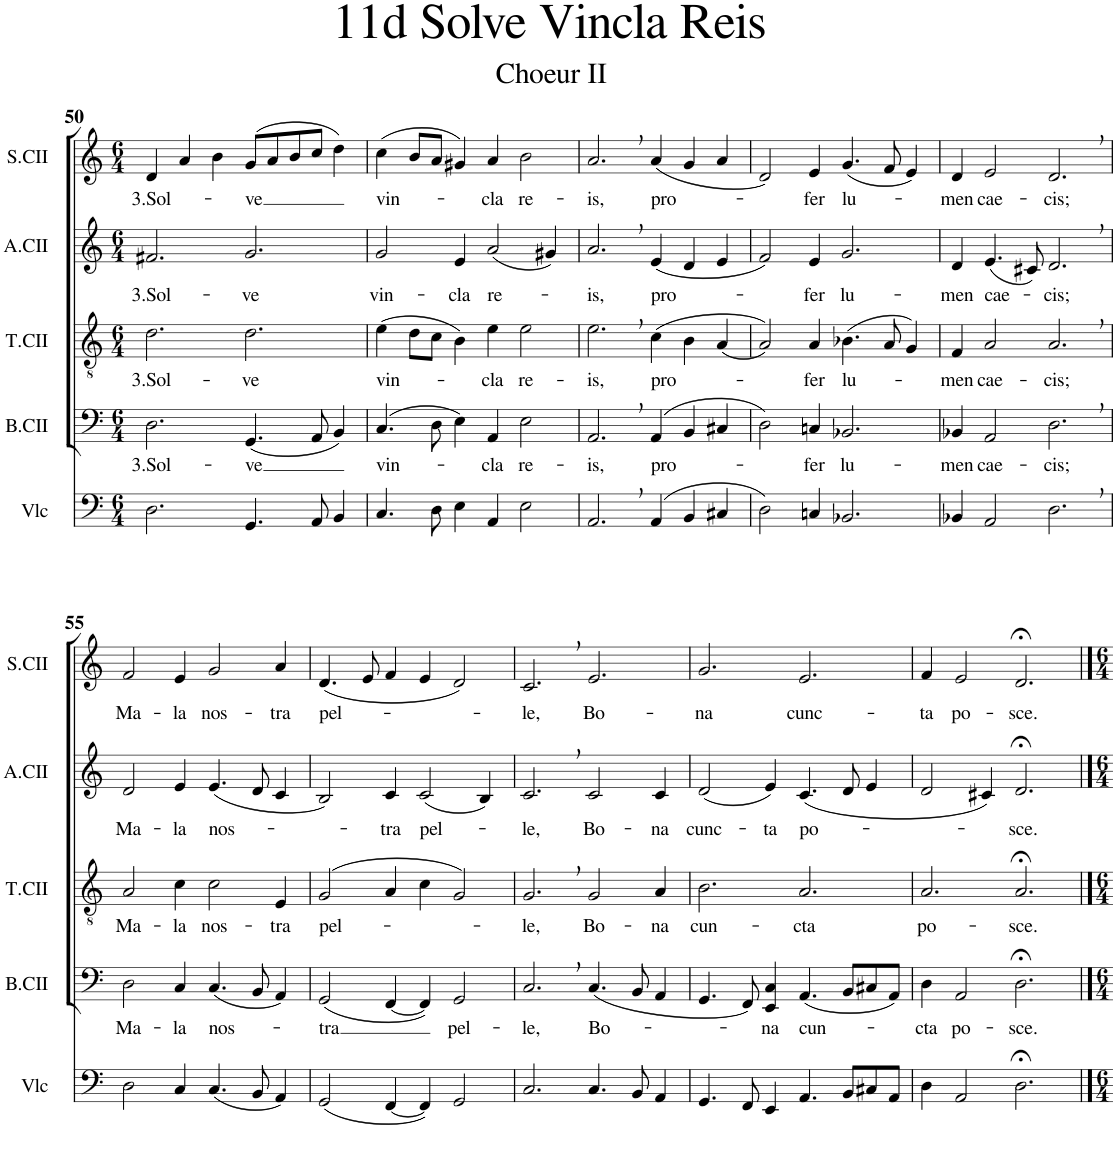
**kern	**kern	**text	**kern	**text	**kern	**text	**kern	**text
*part5	*part4	*part4	*part3	*part3	*part2	*part2	*part1	*part1
*staff5	*staff4	*staff4	*staff3	*staff3	*staff2	*staff2	*staff1	*staff1
*I"Violoncelle	*I"Basse CII	*	*I"Ténor CII	*	*I"Alto CII	*	*I"Soprano CII	*
*I'Vlc	*I'B.CII	*	*I'T.CII	*	*I'A.CII	*	*I'S.CII	*
!!LO:PB:g=z
*clefF4	*clefF4	*	*clefGv2	*	*clefG2	*	*clefG2	*
*k[]	*k[]	*	*k[]	*	*k[]	*	*k[]	*
*M6/4	*M6/4	*	*M6/4	*	*M6/4	*	*M6/4	*
=50	=50	=50	=50	=50	=50	=50	=50	=50
!	!	!LO:LY:b	!	!LO:LY:b	!	!LO:LY:b	!	!LO:LY:b
2.D\	2.D\	3.Sol-	2.d\	3.Sol-	2.f#X/	3.Sol-	4d/	3.Sol-
.	.	.	.	.	.	.	4a/	.
.	.	.	.	.	.	.	4b\	.
!	!	!LO:LY:b	!	!LO:LY:b	!	!LO:LY:b	!	!LO:LY:b
4.GG/	(4.GG/	-ve	2.d\	-ve	2.g/	-ve	(8g/L	-ve
.	.	.	.	.	.	.	8a/	.
.	.	.	.	.	.	.	8b/	.
8AA/	8AA/	.	.	.	.	.	8cc/J	.
4BB/	4BB/)	.	.	.	.	.	4dd\)	.
=51	=51	=51	=51	=51	=51	=51	=51	=51
!	!	!LO:LY:b	!	!LO:LY:b	!	!LO:LY:b	!	!LO:LY:b
4.C/	(4.C/	vin-	(4e\	vin-	2g/	vin-	(4cc\	vin-
.	.	.	8d\L	.	.	.	8b/L	.
8D\	8D\	.	8c\J	.	.	.	8a/J	.
!	!	!	!	!	!	!LO:LY:b	!	!
4E\	4E\)	.	4B\)	.	4e/	-cla	4g#X/)	.
!	!	!LO:LY:b	!	!LO:LY:b	!	!LO:LY:b	!	!LO:LY:b
4AA/	4AA/	-cla	4e\	-cla	(2a/	re-	4a/	-cla
!	!	!LO:LY:b	!	!LO:LY:b	!	!	!	!LO:LY:b
2E\	2E\	re-	2e\	re-	.	.	2b\	re-
.	.	.	.	.	4g#X/)	.	.	.
=52	=52	=52	=52	=52	=52	=52	=52	=52
!	!	!LO:LY:b	!	!LO:LY:b	!	!LO:LY:b	!	!LO:LY:b
2.AA,/	2.AA,/	-is,	2.e,\	-is,	2.a,/	-is,	2.a,/	-is,
!	!	!LO:LY:b	!	!LO:LY:b	!	!LO:LY:b	!	!LO:LY:b
(4AA/	(4AA/	pro-	(4c\	pro-	(4e/	pro-	(4a/	pro-
4BB/	4BB/	.	4B\	.	4d/	.	4g/	.
4C#X/	4C#X/	.	(4A/	.	4e/	.	4a/	.
=53	=53	=53	=53	=53	=53	=53	=53	=53
2D\)	2D\)	.	2A/))	.	2f/)	.	2d/)	.
!	!	!LO:LY:b	!	!LO:LY:b	!	!LO:LY:b	!	!LO:LY:b
4Cn/	4Cn/	-fer	4A/	-fer	4e/	-fer	4e/	-fer
!	!	!LO:LY:b	!	!LO:LY:b	!	!LO:LY:b	!	!LO:LY:b
2.BB-X/	2.BB-X/	lu-	(4.B-X\	lu-	2.g/	lu-	(4.g/	lu-
.	.	.	8A/	.	.	.	8f/	.
.	.	.	4G/)	.	.	.	4e/)	.
=54	=54	=54	=54	=54	=54	=54	=54	=54
!	!	!LO:LY:b	!	!LO:LY:b	!	!LO:LY:b	!	!LO:LY:b
4BB-X/	4BB-X/	-men	4F/	-men	4d/	-men	4d/	-men
!	!	!LO:LY:b	!	!LO:LY:b	!	!LO:LY:b	!	!LO:LY:b
2AA/	2AA/	cae-	2A/	cae-	(4.e/	cae-	2e/	cae-
.	.	.	.	.	8c#X/)	.	.	.
!	!	!LO:LY:b	!	!LO:LY:b	!	!LO:LY:b	!	!LO:LY:b
2.D,\	2.D,\	-cis;	2.A,/	-cis;	2.d,/	-cis;	2.d,/	-cis;
!!LO:LB:g=z
=55	=55	=55	=55	=55	=55	=55	=55	=55
!	!	!LO:LY:b	!	!LO:LY:b	!	!LO:LY:b	!	!LO:LY:b
2D\	2D\	Ma-	2A/	Ma-	2d/	Ma-	2f/	Ma-
!	!	!LO:LY:b	!	!LO:LY:b	!	!LO:LY:b	!	!LO:LY:b
4C/	4C/	-la	4c\	-la	4e/	-la	4e/	-la
!	!	!LO:LY:b	!	!LO:LY:b	!	!LO:LY:b	!	!LO:LY:b
(4.C/	(4.C/	nos-	2c\	nos-	(4.e/	nos-	2g/	nos-
8BB/	8BB/	.	.	.	8d/	.	.	.
!	!	!	!	!LO:LY:b	!	!	!	!LO:LY:b
4AA/)	4AA/)	.	4E/	-tra	4c/	.	4a/	-tra
=56	=56	=56	=56	=56	=56	=56	=56	=56
!	!	!LO:LY:b	!	!LO:LY:b	!	!	!	!LO:LY:b
(2GG/	(2GG/	-tra	(2G/	pel-	2B/)	.	(4.d/	pel-
.	.	.	.	.	.	.	8e/	.
!	!	!	!	!	!	!LO:LY:b	!	!
[4FF/	[4FF/	.	4A/	.	4c/	-tra	4f/	.
!	!	!	!	!	!	!LO:LY:b	!	!
4FF/])	4FF/])	.	4c\	.	(2c/	pel-	4e/	.
!	!	!LO:LY:b	!	!	!	!	!	!
2GG/	2GG/	pel-	2G/)	.	.	.	2d/)	.
.	.	.	.	.	4B/)	.	.	.
=57	=57	=57	=57	=57	=57	=57	=57	=57
!	!	!LO:LY:b	!	!LO:LY:b	!	!LO:LY:b	!	!LO:LY:b
2.C/	2.C,/	-le,	2.G,/	-le,	2.c,/	-le,	2.c,/	-le,
!	!	!LO:LY:b	!	!LO:LY:b	!	!LO:LY:b	!	!LO:LY:b
4.C/	(4.C/	Bo-	2G/	Bo-	2c/	Bo-	2.e/	Bo-
8BB/	8BB/	.	.	.	.	.	.	.
!	!	!	!	!LO:LY:b	!	!LO:LY:b	!	!
4AA/	4AA/	.	4A/	-na	4c/	-na	.	.
=58	=58	=58	=58	=58	=58	=58	=58	=58
!	!	!	!	!LO:LY:b	!	!LO:LY:b	!	!LO:LY:b
4.GG/	4.GG/	.	2.B\	cun-	(2d/	cunc-	2.g/	-na
8FF/	8FF/)	.	.	.	.	.	.	.
!	!	!LO:LY:b	!	!	!	!LO:LY:b	!	!
4EE/	4EE/ 4C/	-na	.	.	4e/)	-ta	.	.
!	!	!LO:LY:b	!	!LO:LY:b	!	!LO:LY:b	!	!LO:LY:b
4.AA/	(4.AA/	cun-	2.A/	-cta	(4.c/	po-	2.e/	cunc-
8BB/L	8BB/L	.	.	.	8d/	.	.	.
8C#X/	8C#X/	.	.	.	4e/	.	.	.
8AA/J	8AA/J)	.	.	.	.	.	.	.
=59	=59	=59	=59	=59	=59	=59	=59	=59
!	!	!LO:LY:b	!	!LO:LY:b	!	!	!	!LO:LY:b
4D\	4D\	-cta	2.A/	po-	2d/	.	4f/	-ta
!	!	!LO:LY:b	!	!	!	!	!	!LO:LY:b
2AA/	2AA/	po-	.	.	.	.	2e/	po-
.	.	.	.	.	4c#X/)	.	.	.
!	!	!LO:LY:b	!	!LO:LY:b	!	!LO:LY:b	!	!LO:LY:b
2.D;<\	2.D;<\	-sce.	2.A;</	-sce.	2.d;</	-sce.	2.d;</	-sce.
==	==	==	==	==	==	==	==	==
*-	*-	*-	*-	*-	*-	*-	*-	*-
